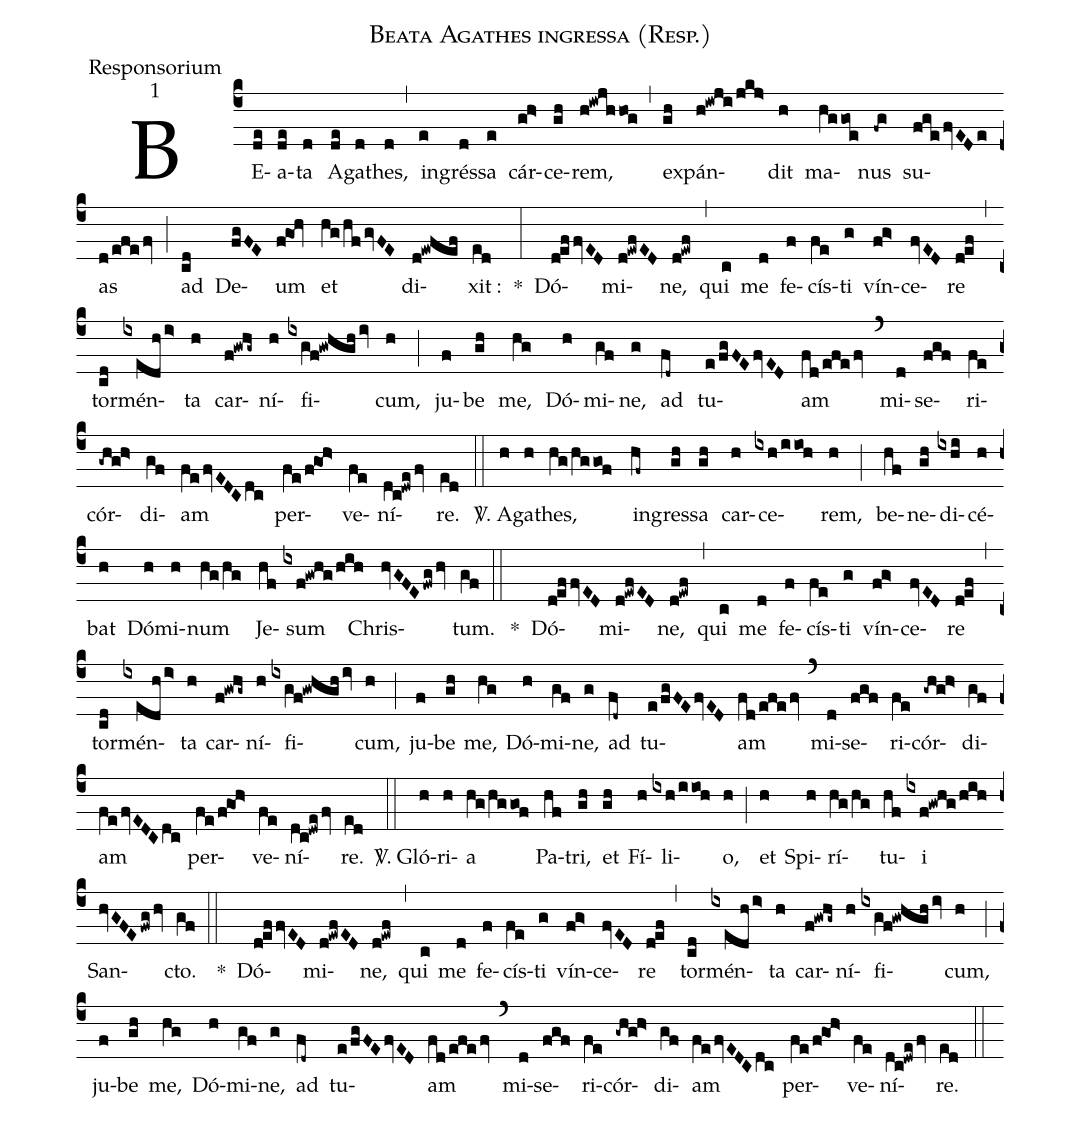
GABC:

name:Beata Agathes ingressa (Resp.);
office-part:Responsorium;
mode:1;
%%
(c4)BE(de)a(de)ta(d) A(de)ga(d)thes,(d) (,) in(e)grés(d)sa(e) cár(gh>)ce(gh)rem,(h!iwjhhog) (,) ex(gh)pán(h!iwji/jkj>)dit(h) ma(hggoe)nus(-fg) su(fge/fvEDe)as(d/efe/fv) (;) ad(cd) De(fgFE)um(f!goh) et(hg/hf/gvFE) di(d!ewfef)xit :(ed) *(:) Dó(d!effvED)mi(d!ewfED)ne,(d!ewf) (,) qui(c) me(d) fe(f)cís(fe)ti(g) vín(fg>)ce(fvED)re(d!ef) (,) tor(cd)mén(ixedh/i>)ta(h) car(f!gwhg~)ní(h)fi(ixgf!gwhgh/iv)cum,(h) (;) ju(f)be(gh) me,(hg) Dó(h)mi(gf)ne,(g) ad(fd~) tu(e/fgFEfvED)am(fd/efe/fv) (`) mi(d)se(fgf)ri(fe)cór(-ghg!h>)di(gf)am(fe/fvEDCdc) per(fe/f!go!h>)ve(fe)ní(dc!dwe/fv)re.(ed) (::)

<sp>V/</sp>. A(h)ga(h)thes,(hg/hggof) in(hf~)gres(gh)sa(gh) car(h)ce(ixh/iioh)rem,(h) (;) be(hf)ne(gh)di(ixhi)cé(h)bat(h) Dó(h)mi(h)num(hg/hg) Je(hf)sum(ixf!gwhg/hih) Chris(hvGFE/fwg/hv)tum.(gf) (::)
*() Dó(d!effvED)mi(d!ewfED)ne,(d!ewf) (,) qui(c) me(d) fe(f)cís(fe)ti(g) vín(fg>)ce(fvED)re(d!ef) (,) tor(cd)mén(ixedh/i>)ta(h) car(f!gwhg~)ní(h)fi(ixgf!gwhgh/iv)cum,(h) (;) ju(f)be(gh) me,(hg) Dó(h)mi(gf)ne,(g) ad(fd~) tu(e/fgFEfvED)am(fd/efe/fv) (`) mi(d)se(fgf)ri(fe)cór(-ghg!h>)di(gf)am(fe/fvEDCdc) per(fe/f!go!h>)ve(fe)ní(dc!dwe/fv)re.(ed) (::)

<sp>V/</sp>. Gló(h)ri(h)a(hg/hggof) Pa(hf)tri,(gh) et(gh) Fí(h)li(ixh/iioh)o,(h) (;) et(h) Spi(h)rí(hg/hg)tu(hf)i(ixf!gwhg/hih) San(hvGFE/fwg/hv)cto.(gf) (::)
*() Dó(d!effvED)mi(d!ewfED)ne,(d!ewf) (,) qui(c) me(d) fe(f)cís(fe)ti(g) vín(fg>)ce(fvED)re(d!ef) (,) tor(cd)mén(ixedh/i>)ta(h) car(f!gwhg~)ní(h)fi(ixgf!gwhgh/iv)cum,(h) (;) ju(f)be(gh) me,(hg) Dó(h)mi(gf)ne,(g) ad(fd~) tu(e/fgFEfvED)am(fd/efe/fv) (`) mi(d)se(fgf)ri(fe)cór(-ghg!h>)di(gf)am(fe/fvEDCdc) per(fe/f!go!h>)ve(fe)ní(dc!dwe/fv)re.(ed) (::)
